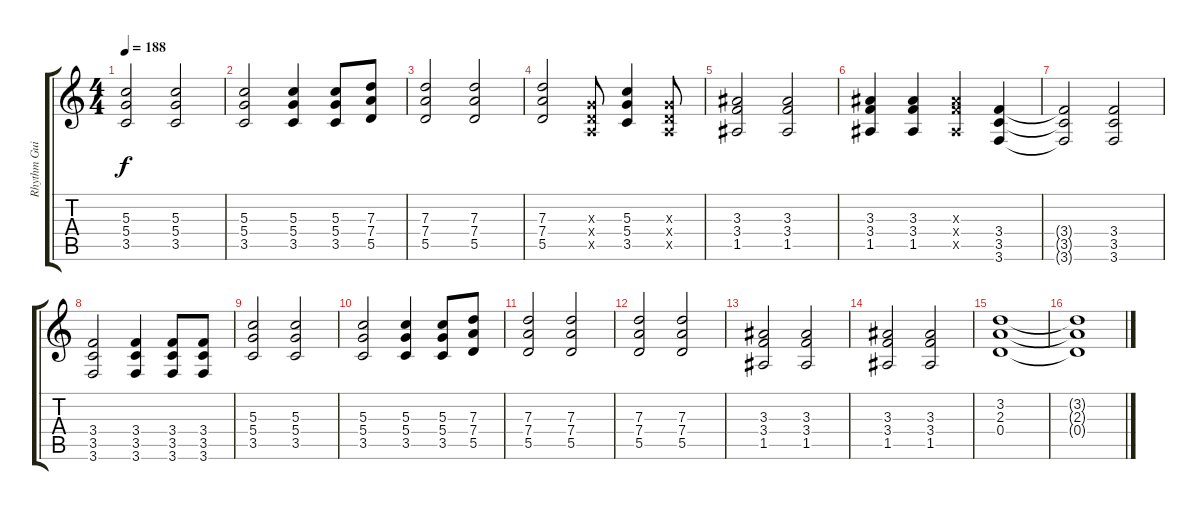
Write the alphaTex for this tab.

\track ("Rhythm Guitar" "Rhythm Gui") {instrument distortionguitar}
\staff {score tabs}
\tuning (E4 B3 G3 D3 A2 D2) {hide}
\ts (4 4)
\tempo 188
\clef g2
\ks c
(5.3 5.4 3.5).2{dy f} (5.3 5.4 3.5).2 |
(5.3 5.4 3.5).2 (5.3 5.4 3.5).4 (5.3 5.4 3.5).8 (7.3 7.4 5.5).8 |
(7.3 7.4 5.5).2 (7.3 7.4 5.5).2 |
(7.3 7.4 5.5).2 (0.3{x} 0.4{x} 0.5{x}).8 (5.3 5.4 3.5).4 (0.3{x} 0.4{x} 0.5{x}).8 |
(3.3 3.4 1.5).2 (3.3 3.4 1.5).2 |
(3.3 3.4 1.5).4 (3.3 3.4 1.5).4 (3.3{x} 3.4{x} 1.5{x}).4 (3.4 3.5 3.6).4 |
(3.4{t} 3.5{t} 3.6{t}).2 (3.4 3.5 3.6).2 |
(3.4 3.5 3.6).2 (3.4 3.5 3.6).4 (3.4 3.5 3.6).8 (3.4 3.5 3.6).8 |
(5.3 5.4 3.5).2 (5.3 5.4 3.5).2 |
(5.3 5.4 3.5).2 (5.3 5.4 3.5).4 (5.3 5.4 3.5).8 (7.3 7.4 5.5).8 |
(7.3 7.4 5.5).2 (7.3 7.4 5.5).2 |
(7.3 7.4 5.5).2 (7.3 7.4 5.5).2 |
(3.3 3.4 1.5).2 (3.3 3.4 1.5).2 |
(3.3 3.4 1.5).2 (3.3 3.4 1.5).2 |
(3.2 2.3 0.4).1 |
(3.2{t} 2.3{t} 0.4{t}).1
